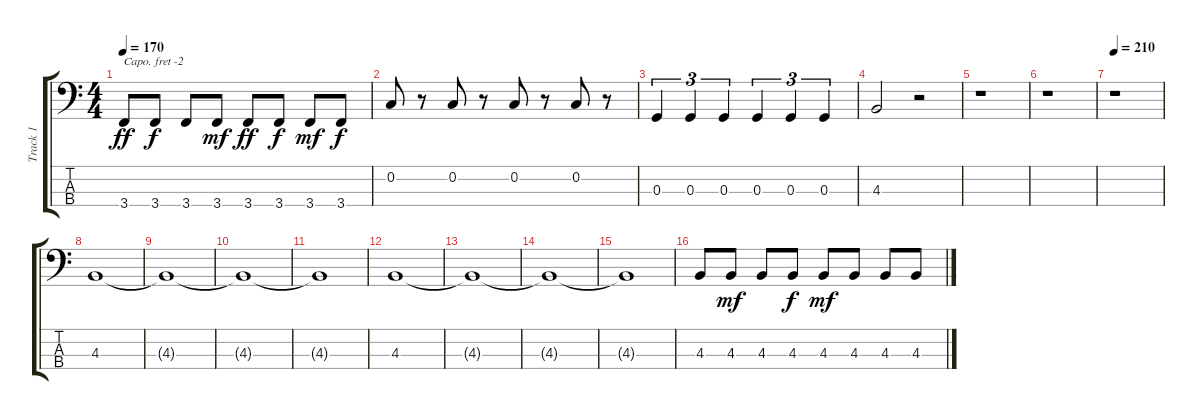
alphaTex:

\track ("Track 1" "Track 1") {instrument electricbasspick}
\staff {score tabs}
\capo -2
\tuning (G2 D2 A1 E1) {hide}
\ts (4 4)
\tempo 170
\clef f4
\ks c
3.4.8{dy ff} 3.4.8{dy f} 3.4.8 3.4.8{dy mf} 3.4.8{dy ff} 3.4.8{dy f} 3.4.8{dy mf} 3.4.8{dy f} |
0.2.8 r.8 0.2.8 r.8 0.2.8 r.8 0.2.8 r.8 |
0.3.4{tu (3 2)} 0.3.4{tu (3 2)} 0.3.4{tu (3 2)} 0.3.4{tu (3 2)} 0.3.4{tu (3 2)} 0.3.4{tu (3 2)} |
4.3.2 r.2 |
r.1 |
r.1 |
\tempo 210
r.1 |
4.3.1 |
4.3{t}.1 |
4.3{t}.1 |
4.3{t}.1 |
4.3.1 |
4.3{t}.1 |
4.3{t}.1 |
4.3{t}.1 |
4.3.8 4.3.8{dy mf} 4.3.8 4.3.8{dy f} 4.3.8{dy mf} 4.3.8 4.3.8 4.3.8
